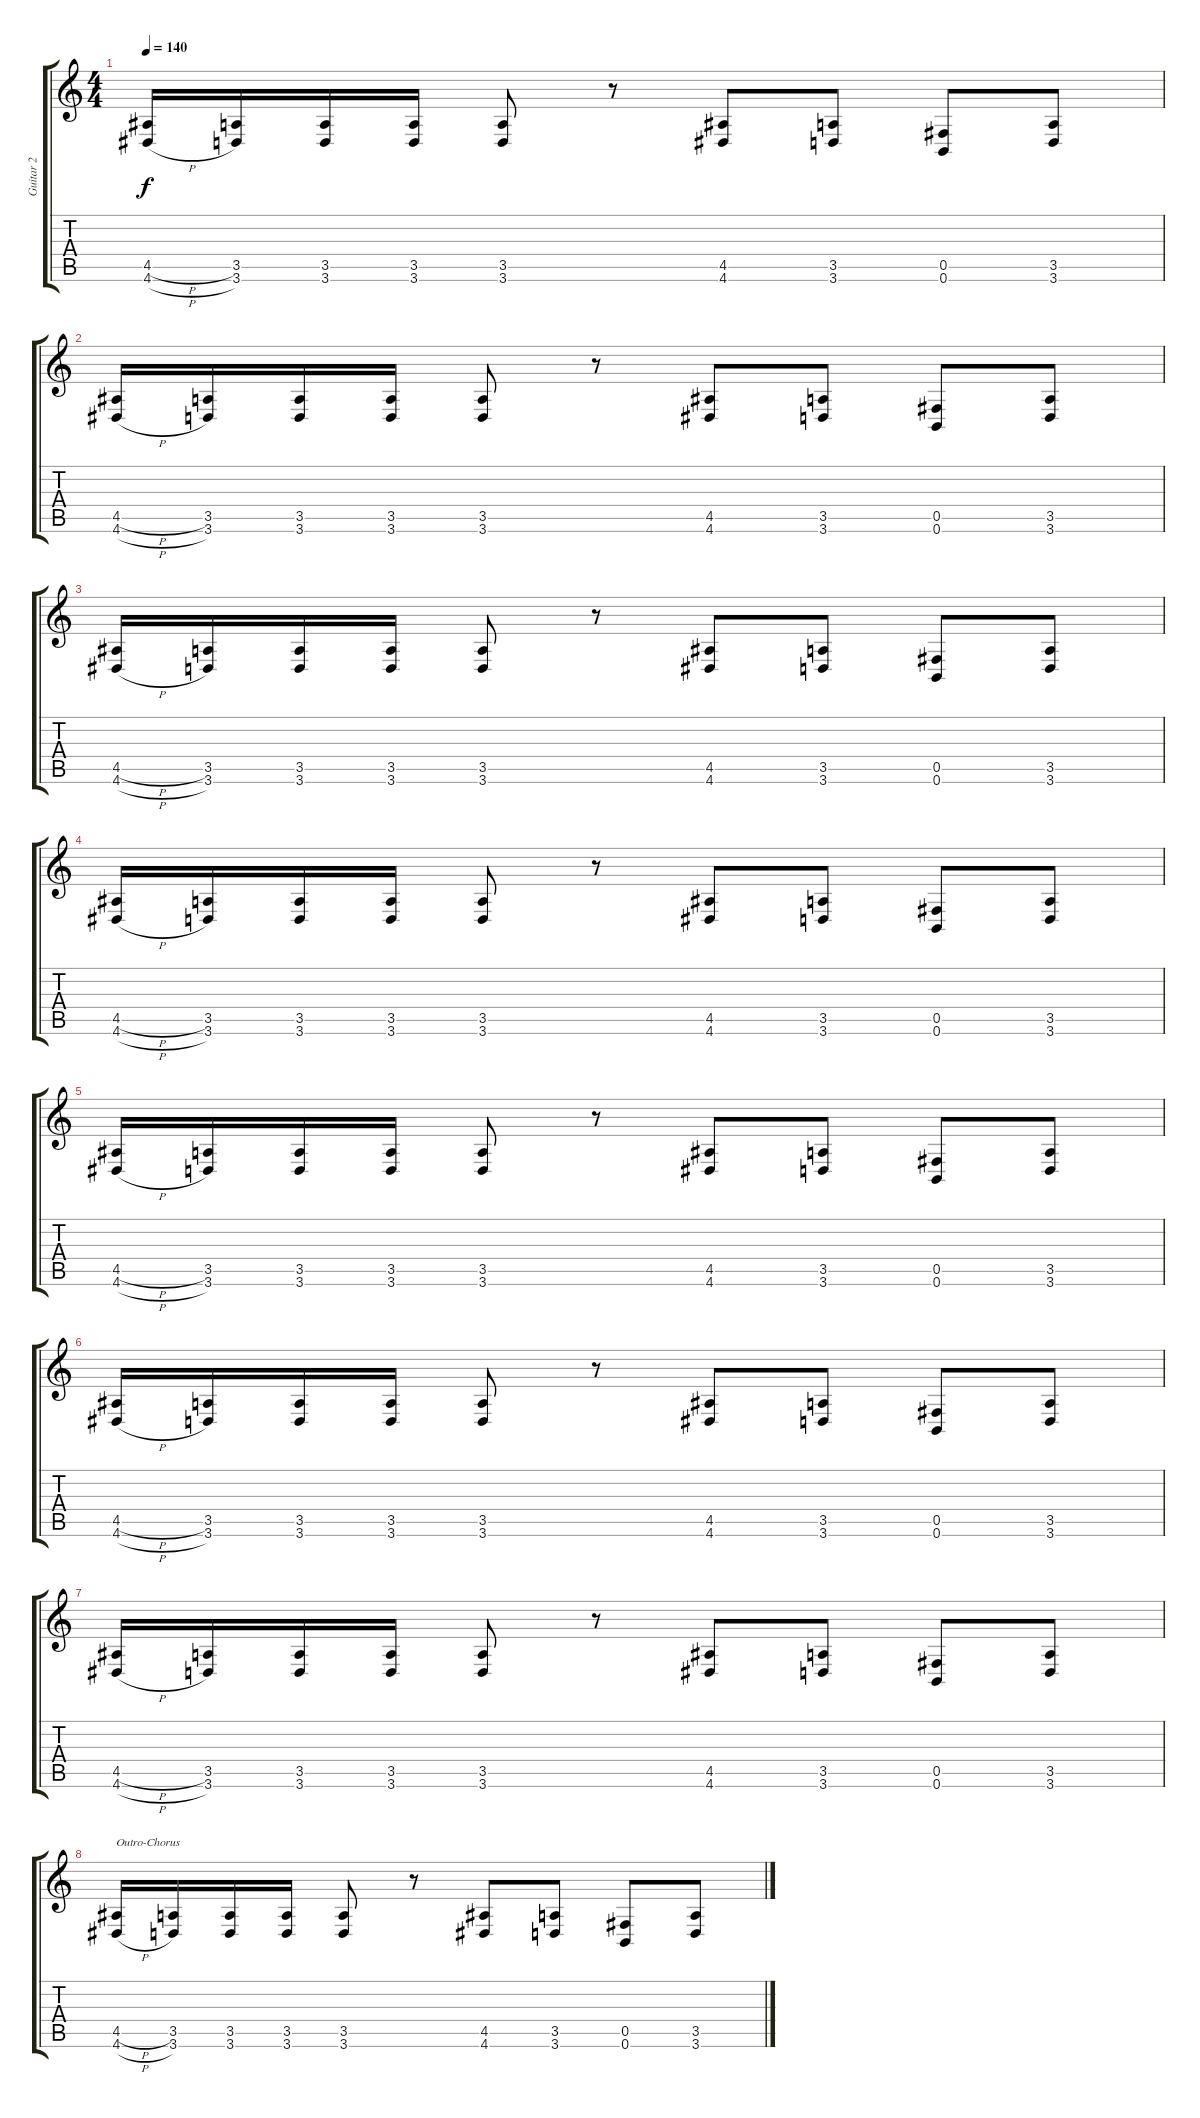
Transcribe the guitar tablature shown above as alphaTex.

\track ("Guitar 2" "Guitar 2") {instrument distortionguitar}
\staff {score tabs}
\tuning (Db4 Ab3 E3 B2 Gb2 B1) {hide}
\ts (4 4)
\tempo 140
\clef g2
\ks c
(4.5{h} 4.6{h}).16{dy f} (3.5 3.6).16 (3.5 3.6).16 (3.5 3.6).16 (3.5 3.6).8 r.8 (4.5 4.6).8 (3.5 3.6).8 (0.5 0.6).8 (3.5 3.6).8 |
(4.5{h} 4.6{h}).16 (3.5 3.6).16 (3.5 3.6).16 (3.5 3.6).16 (3.5 3.6).8 r.8 (4.5 4.6).8 (3.5 3.6).8 (0.5 0.6).8 (3.5 3.6).8 |
(4.5{h} 4.6{h}).16 (3.5 3.6).16 (3.5 3.6).16 (3.5 3.6).16 (3.5 3.6).8 r.8 (4.5 4.6).8 (3.5 3.6).8 (0.5 0.6).8 (3.5 3.6).8 |
(4.5{h} 4.6{h}).16 (3.5 3.6).16 (3.5 3.6).16 (3.5 3.6).16 (3.5 3.6).8 r.8 (4.5 4.6).8 (3.5 3.6).8 (0.5 0.6).8 (3.5 3.6).8 |
(4.5{h} 4.6{h}).16 (3.5 3.6).16 (3.5 3.6).16 (3.5 3.6).16 (3.5 3.6).8 r.8 (4.5 4.6).8 (3.5 3.6).8 (0.5 0.6).8 (3.5 3.6).8 |
(4.5{h} 4.6{h}).16 (3.5 3.6).16 (3.5 3.6).16 (3.5 3.6).16 (3.5 3.6).8 r.8 (4.5 4.6).8 (3.5 3.6).8 (0.5 0.6).8 (3.5 3.6).8 |
(4.5{h} 4.6{h}).16 (3.5 3.6).16 (3.5 3.6).16 (3.5 3.6).16 (3.5 3.6).8 r.8 (4.5 4.6).8 (3.5 3.6).8 (0.5 0.6).8 (3.5 3.6).8 |
(4.5{h} 4.6{h}).16{txt "Outro-Chorus"} (3.5 3.6).16 (3.5 3.6).16 (3.5 3.6).16 (3.5 3.6).8 r.8 (4.5 4.6).8 (3.5 3.6).8 (0.5 0.6).8 (3.5 3.6).8
